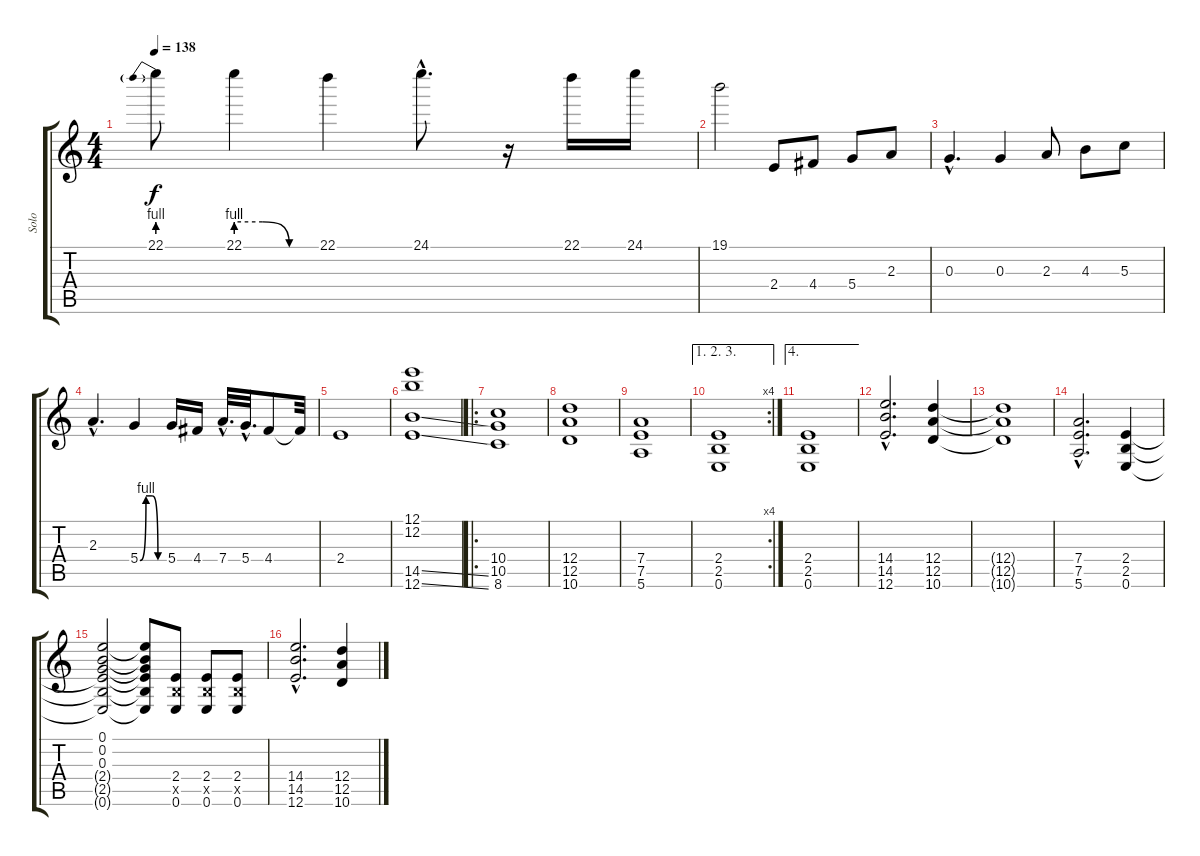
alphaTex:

\track ("Solo" "Solo") {instrument overdrivenguitar}
\staff {score tabs}
\tuning (E4 B3 G3 D3 A2 E2) {hide}
\ts (4 4)
\tempo 138
\clef g2
\ks c
22.1{be (prebend 0 4 60 4)}.8{dy f} 22.1{be (custom 0 4 20 4 40 0 60 0)}.4 22.1.4 24.1{hac}.8{d} r.16 22.1.16 24.1.16 |
19.1.2 2.4.8 4.4.8 5.4.8 2.3.8 |
0.3{hac}.4{d} 0.3.4 2.3.8 4.3.8 5.3.8 |
2.3{hac}.4{d} 5.4{be (custom 0 0 15 4 30 4 45 0 60 0)}.4 5.4.16 4.4.16 7.4{hac}.32{d} 5.4{hac}.32{d} 4.4.8 4.4{t}.32 |
2.4.1 |
(12.1 12.2 14.5{ss} 12.6{ss}).1 |
\ro
(10.4 10.5 8.6).1 |
(12.4 12.5 10.6).1 |
(7.4 7.5 5.6).1 |
\ae (1 2 3)
\rc 4
(2.4 2.5 0.6).1 |
\ae 4
(2.4 2.5 0.6).1 |
(14.4{hac} 14.5{hac} 12.6{hac}).2{d} (12.4 12.5 10.6).4 |
(12.4{t} 12.5{t} 10.6{t}).1 |
(7.4{hac} 7.5{hac} 5.6{hac}).2{d} (2.4 2.5 0.6).4 |
(0.1 0.2 0.3 2.4{t} 2.5{t} 0.6{t}).2 (0.1{t} 0.2{t} 0.3{t} 2.4{t} 2.5{t} 0.6{t}).8 (2.4 2.5{x} 0.6).8 (2.4 2.5{x} 0.6).8 (2.4 2.5{x} 0.6).8 |
(14.4{hac} 14.5{hac} 12.6{hac}).2{d} (12.4 12.5 10.6).4
